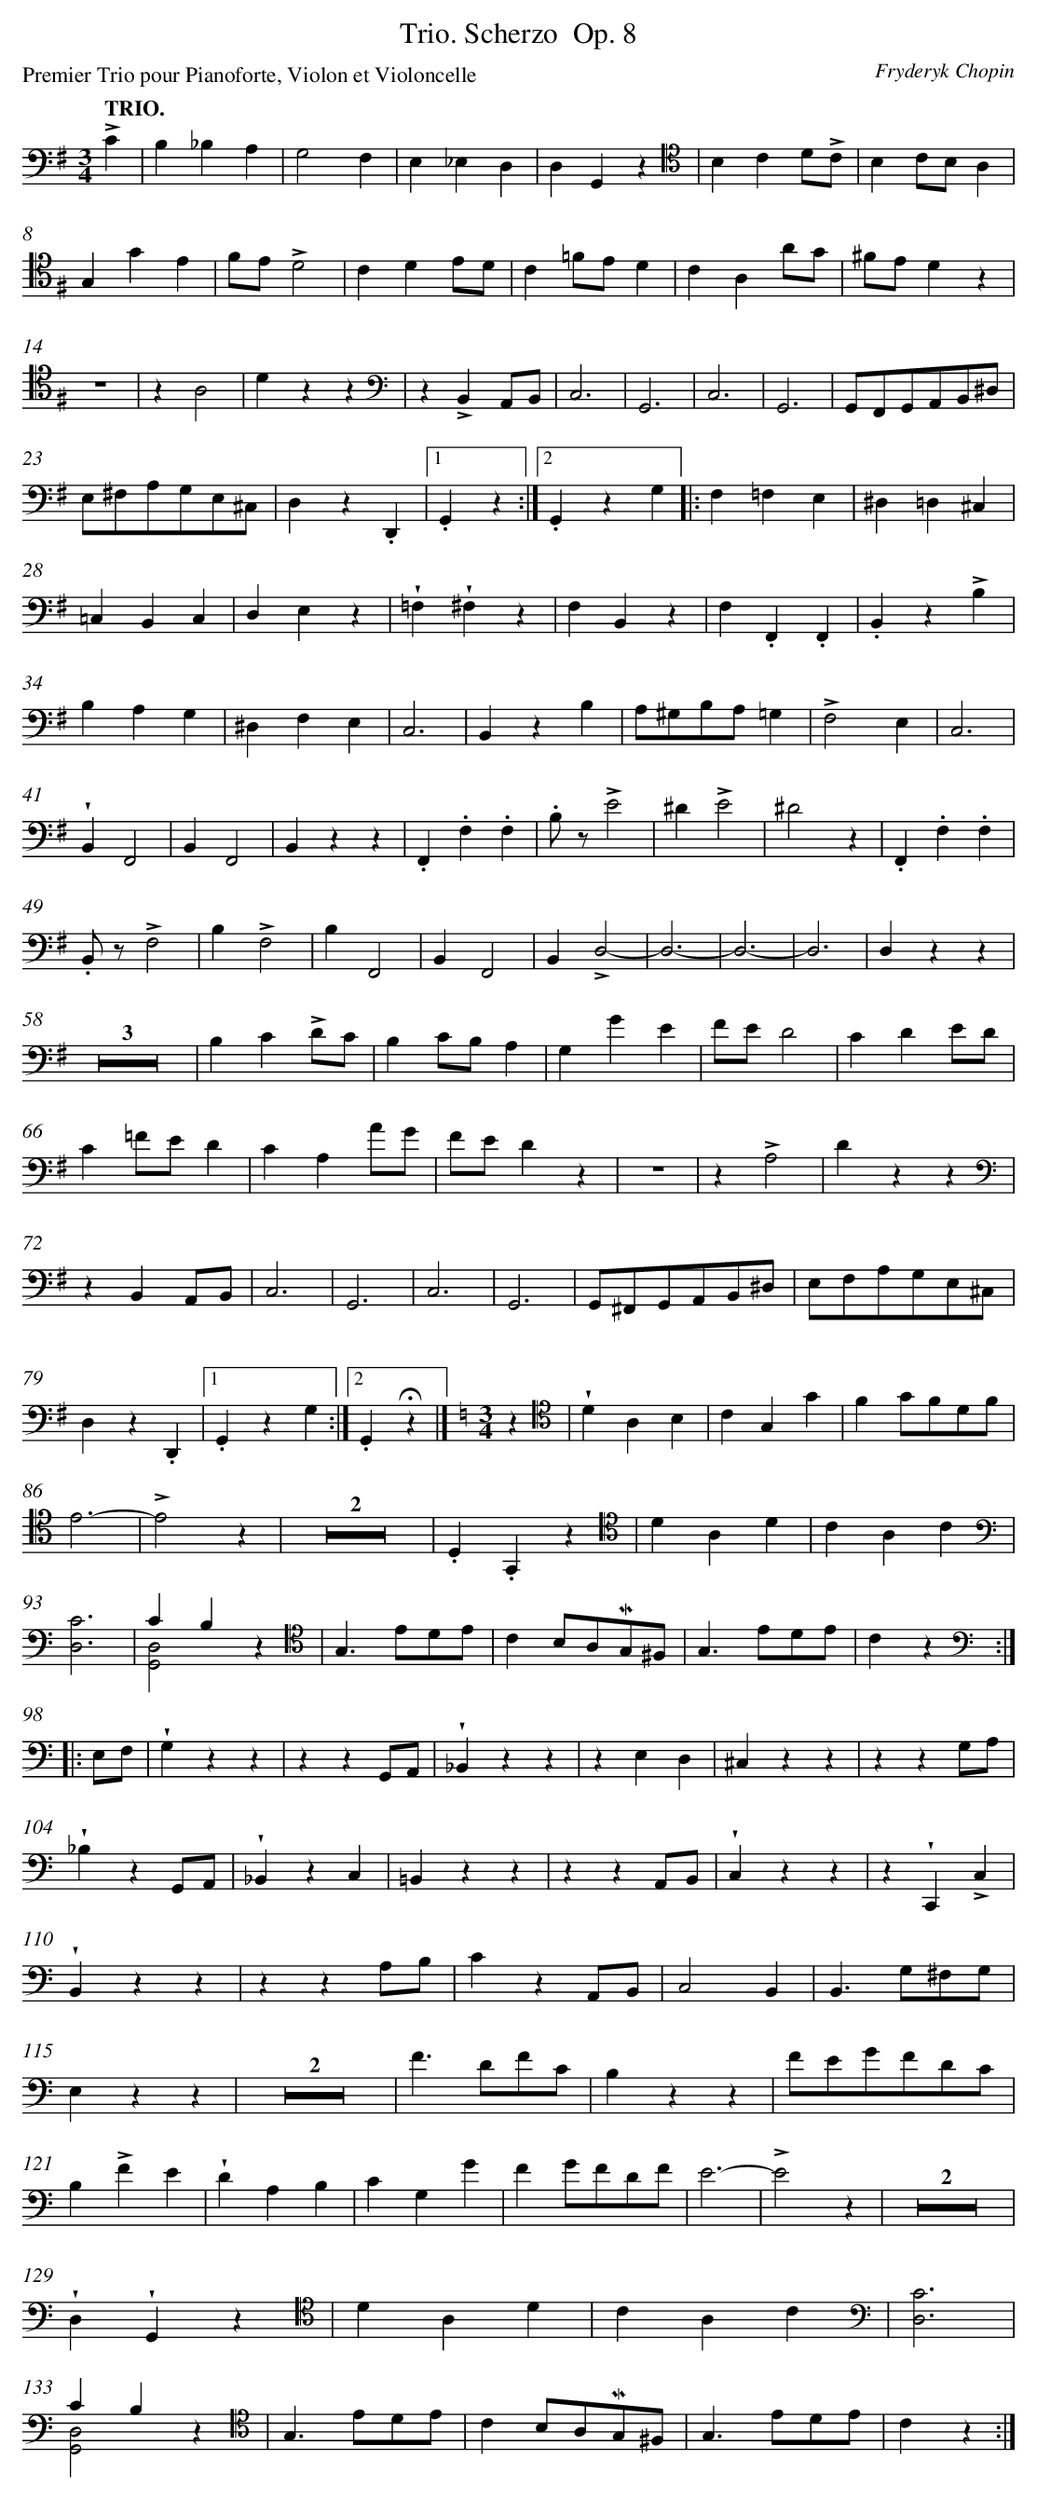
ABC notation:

X:1
T: Trio. Scherzo	 Op. 8
C: Fryderyk Chopin
L: 1/4
M: 3/4
P: Premier Trio pour Pianoforte, Violon et Violoncelle
Q: "TRIO."
K: G clef=bass
!accent!C [I:setbarnb 2]|
B,_B,A, |
G,2F, |
E,_E,D, |
D,G,,z[K:clef=tenor] |
B,CD/!accent!C/ |
B,C/B,/A, |
G,GE |
F/E/!accent!D2 |
CDE/D/ |
C=F/E/D |
CA,A/G/ |
^F/E/Dz |
z3 |
zA,2 |
Dzz[K:clef=bass] |
z!accent!B,,A,,/B,,/ |
C,3 |
G,,3 |
C,3 |
G,,3 |
G,,/F,,/G,,/A,,/B,,/^D,/ |
E,/^F,/A,/G,/E,/^C,/ |
D,z.D,, |[1
.G,,z :|][2
.G,,zG, ]|:
F,=F,E, |
^D,=D,^C, |
=C,B,,C, |
D,E,z |
!wedge!=F,!wedge!^F,z |
F,B,,z |
F,.F,,.F,, |
.B,,z!accent!B, |
B,A,G, |
^D,F,E, |
C,3 |
B,,zB, |
A,/^G,/B,/A,/=G, |
!accent!F,2E, |
C,3 |
!wedge!B,,F,,2 |
B,,F,,2 |
B,,zz |
.F,,.F,.F, |
.B,/ z/!accent!E2 |
^D!accent!E2 |
^D2z |
.F,,.F,.F, |
.B,,/ z/!accent!F,2 |
B,!accent!F,2 |
B,F,,2 |
B,,F,,2 |
B,,!accent!D,2- |
D,3- |
D,3- |
D,3 |
D,zz |
Z3 |
B,C!accent!D/C/ |
B,C/B,/A, |
G,GE |
F/E/D2 |
CDE/D/ |
C=F/E/D |
CA,A/G/ |
F/E/Dz |
z3 |
z!accent!A,2 |
Dzz[K:clef=bass] |
zB,,A,,/B,,/ |
C,3 |
G,,3 |
C,3 |
G,,3 |
G,,/^F,,/G,,/A,,/B,,/^D,/ |
E,/F,/A,/G,/E,/^C,/ |
D,z.D,, |[1
.G,,zG, :|][2
.G,,!fermata!z |]
 [K:C] [M:3/4]z[K:clef=tenor] [I:setbarnb 83]|
!wedge!DA,B, |
CG,G |
FG/F/D/F/ |
E3- |
!accent!E2z |
Z2 |
.D,.G,,z[K:clef=tenor] |
DA,D |
CA,C[K:clef=bass] |
[C3D,3] |
CB,z[K:clef=tenor] & [D,2G,,2]x |
G,>ED/E/ |
CB,/A,/!mordent!G,/^F,/ |
G,>ED/E/ |
Cz [I:setbarnb 98]:|]|:
[K:clef=bass]E,/F,/ |
!wedge!G,zz |
zzG,,/A,,/ |
!wedge!_B,,zz |
zE,D, |
^C,zz |
zzG,/A,/ |
!wedge!_B,zG,,/A,,/ |
!wedge!_B,,zC, |
=B,,zz |
zzA,,/B,,/ |
!wedge!C,zz |
z!wedge!C,,!accent!C, |
!wedge!B,,zz |
zzA,/B,/ |
CzA,,/B,,/ |
C,2B,, |
B,,>G,^F,/G,/ |
E,zz |
Z2 |
F>DF/C/ |
B,zz |
F/E/G/F/D/C/ |
B,!accent!FE |
!wedge!DA,B, |
CG,G |
FG/F/D/F/ |
E3- |
!accent!E2z |
Z2 |
!wedge!D,!wedge!G,,z[K:clef=tenor] |
DA,D |
CA,C[K:clef=bass] |
[C3D,3] |
CB,z[K:clef=tenor] & [D,2G,,2]x |
G,>ED/E/ |
CB,/A,/!mordent!G,/^F,/ |
G,>ED/E/ |
Cz :|]
